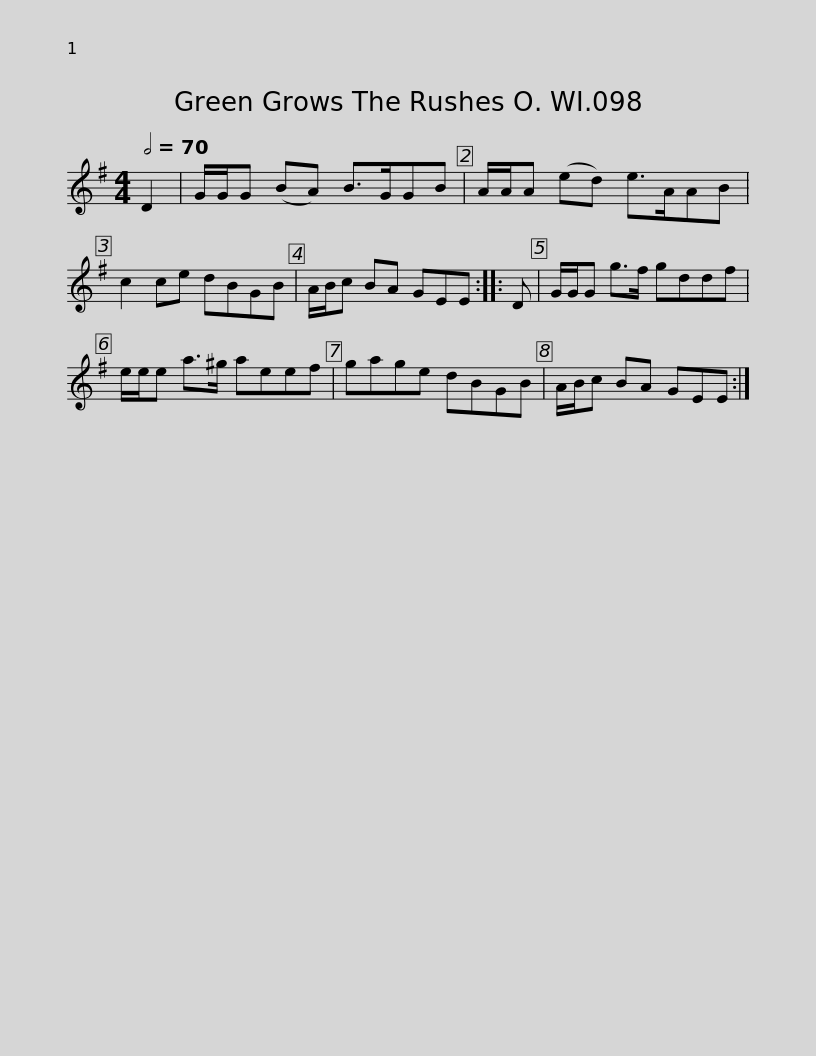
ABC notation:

X:1
L:1/8
Q:1/2=70
M:4/4
I:linebreak $
K:G
V:1 treble
V:1
 D2 | G/G/G (BA) B>GGB | A/A/A (ed) e>AAB | c2 ce dBGB | A/B/c BA GEE ::$ %5
 D | G/G/G g>f gddf | e/e/e a>^g aeef | gage dBGB | A/B/c BA GEE :| %10
